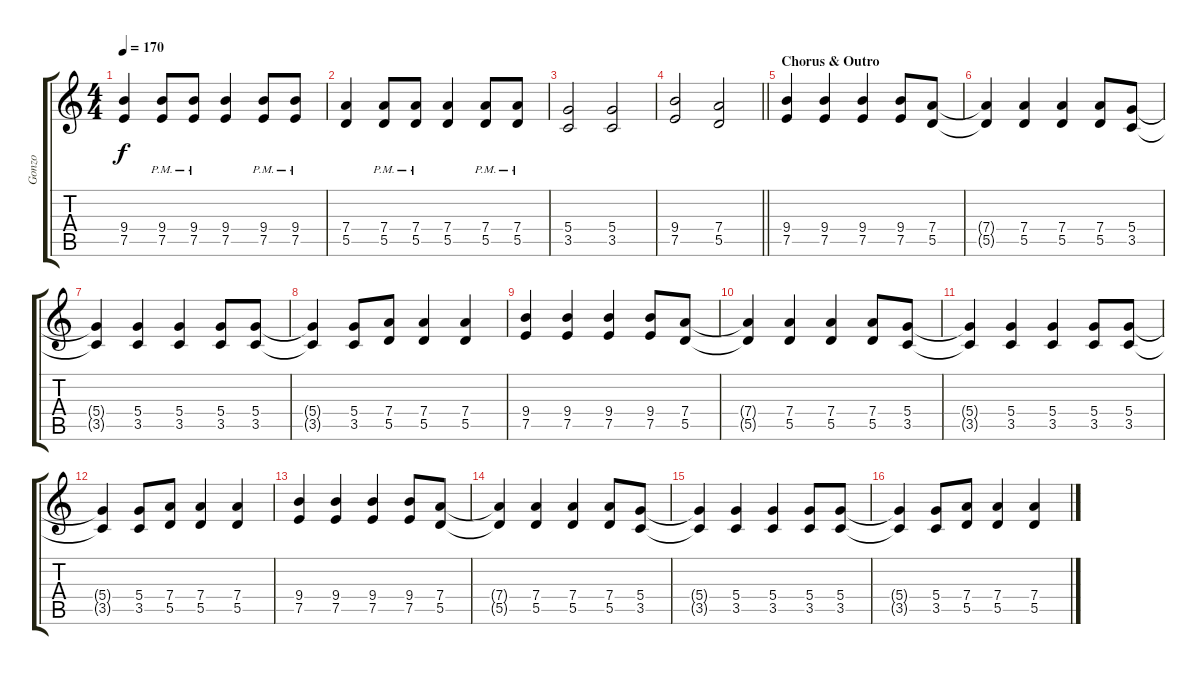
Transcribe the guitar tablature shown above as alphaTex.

\track ("Gonzo" "Gonzo") {instrument distortionguitar}
\staff {score tabs}
\tuning (E4 B3 G3 D3 A2 E2) {hide}
\ts (4 4)
\tempo 170
\clef g2
\ks c
(9.4 7.5).4{dy f} (9.4{pm} 7.5{pm}).8 (9.4{pm} 7.5{pm}).8 (9.4 7.5).4 (9.4{pm} 7.5{pm}).8 (9.4{pm} 7.5{pm}).8 |
(7.4 5.5).4 (7.4{pm} 5.5{pm}).8 (7.4{pm} 5.5{pm}).8 (7.4 5.5).4 (7.4{pm} 5.5{pm}).8 (7.4{pm} 5.5{pm}).8 |
(5.4 3.5).2 (5.4 3.5).2 |
\barLineRight lightlight
(9.4 7.5).2 (7.4 5.5).2 |
\section ("" "Chorus & Outro")
(9.4 7.5).4{volume 11} (9.4 7.5).4 (9.4 7.5).4 (9.4 7.5).8 (7.4 5.5).8 |
(7.4{t} 5.5{t}).4 (7.4 5.5).4 (7.4 5.5).4 (7.4 5.5).8 (5.4 3.5).8 |
(5.4{t} 3.5{t}).4 (5.4 3.5).4 (5.4 3.5).4 (5.4 3.5).8 (5.4 3.5).8 |
(5.4{t} 3.5{t}).4 (5.4 3.5).8 (7.4 5.5).8 (7.4 5.5).4 (7.4 5.5).4 |
(9.4 7.5).4 (9.4 7.5).4 (9.4 7.5).4 (9.4 7.5).8 (7.4 5.5).8 |
(7.4{t} 5.5{t}).4 (7.4 5.5).4 (7.4 5.5).4 (7.4 5.5).8 (5.4 3.5).8 |
(5.4{t} 3.5{t}).4 (5.4 3.5).4 (5.4 3.5).4 (5.4 3.5).8 (5.4 3.5).8 |
(5.4{t} 3.5{t}).4 (5.4 3.5).8 (7.4 5.5).8 (7.4 5.5).4 (7.4 5.5).4 |
(9.4 7.5).4 (9.4 7.5).4 (9.4 7.5).4 (9.4 7.5).8 (7.4 5.5).8 |
(7.4{t} 5.5{t}).4 (7.4 5.5).4 (7.4 5.5).4 (7.4 5.5).8 (5.4 3.5).8 |
(5.4{t} 3.5{t}).4 (5.4 3.5).4 (5.4 3.5).4 (5.4 3.5).8 (5.4 3.5).8 |
(5.4{t} 3.5{t}).4 (5.4 3.5).8 (7.4 5.5).8 (7.4 5.5).4 (7.4 5.5).4
